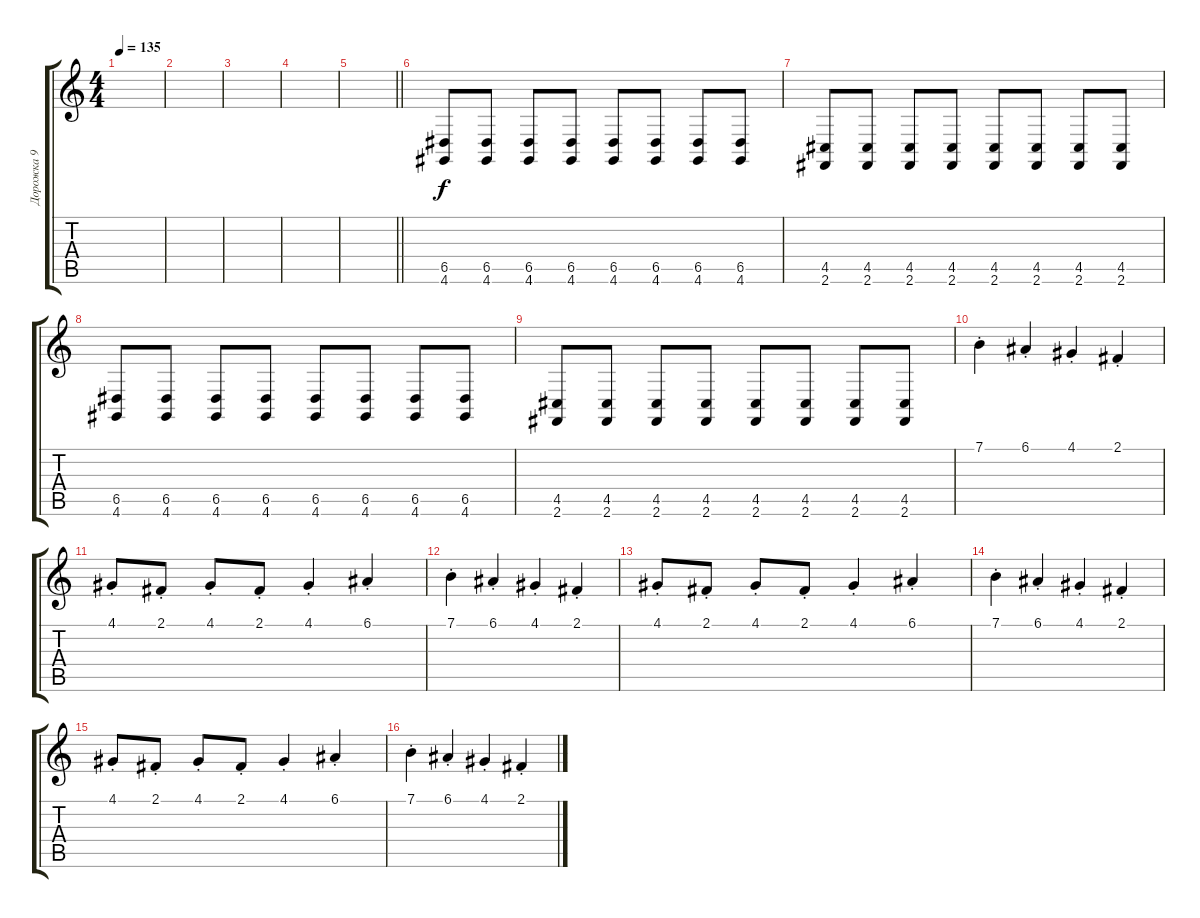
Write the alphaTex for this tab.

\track ("Дорожка 9" "Дорожка 9") {instrument brightacousticpiano}
\staff {score tabs}
\tuning (E4 B3 G3 D3 A2 E2) {hide}
\ts (4 4)
\tempo 135
\clef g2
\ks c
|
|
|
|
\barLineRight lightlight
|
(6.5 4.6).8 (6.5 4.6).8 (6.5 4.6).8 (6.5 4.6).8 (6.5 4.6).8 (6.5 4.6).8 (6.5 4.6).8 (6.5 4.6).8 |
(4.5 2.6).8 (4.5 2.6).8 (4.5 2.6).8 (4.5 2.6).8 (4.5 2.6).8 (4.5 2.6).8 (4.5 2.6).8 (4.5 2.6).8 |
(6.5 4.6).8 (6.5 4.6).8 (6.5 4.6).8 (6.5 4.6).8 (6.5 4.6).8 (6.5 4.6).8 (6.5 4.6).8 (6.5 4.6).8 |
(4.5 2.6).8 (4.5 2.6).8 (4.5 2.6).8 (4.5 2.6).8 (4.5 2.6).8 (4.5 2.6).8 (4.5 2.6).8 (4.5 2.6).8 |
7.1{st}.4{volume 16 balance 12} 6.1{st}.4 4.1{st}.4 2.1{st}.4 |
4.1{st}.8 2.1{st}.8 4.1{st}.8 2.1{st}.8 4.1{st}.4 6.1{st}.4 |
7.1{st}.4 6.1{st}.4 4.1{st}.4 2.1{st}.4 |
4.1{st}.8 2.1{st}.8 4.1{st}.8 2.1{st}.8 4.1{st}.4 6.1{st}.4 |
7.1{st}.4 6.1{st}.4 4.1{st}.4 2.1{st}.4 |
4.1{st}.8 2.1{st}.8 4.1{st}.8 2.1{st}.8 4.1{st}.4 6.1{st}.4 |
7.1{st}.4 6.1{st}.4 4.1{st}.4 2.1{st}.4
